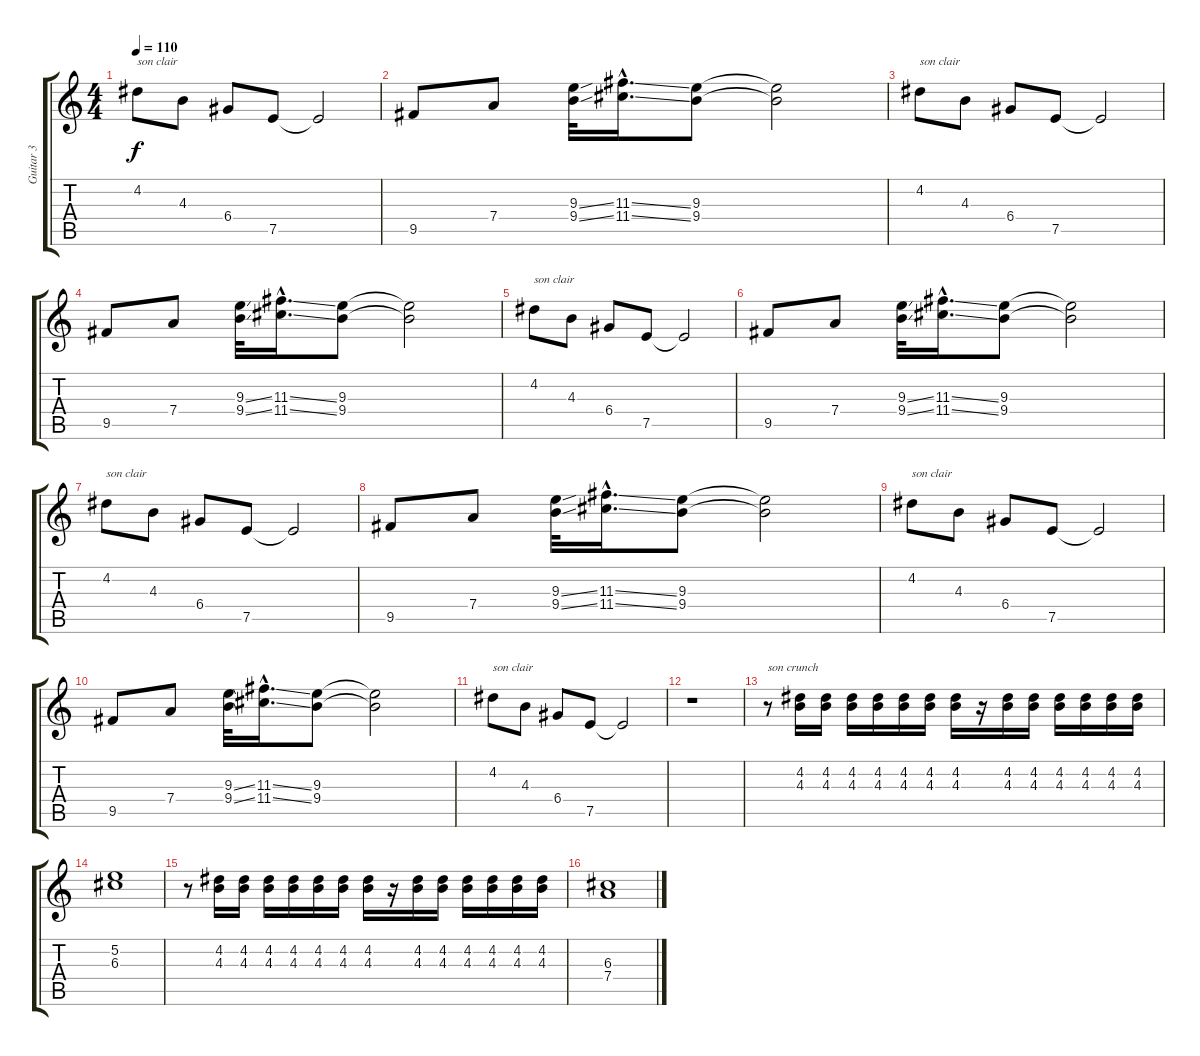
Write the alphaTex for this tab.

\track ("Guitar 3" "Guitar 3") {instrument electricguitarclean}
\staff {score tabs}
\tuning (E4 B3 G3 D3 A2 E2) {hide}
\ts (4 4)
\tempo 110
\clef g2
\ks c
4.2.8{txt "son clair" dy f} 4.3.8 6.4.8 7.5.8 7.5{t}.2 |
9.5.8 7.4.8 (9.3{ss} 9.4{ss}).32 (11.3{ss hac} 11.4{ss hac}).16{d} (9.3 9.4).8 (9.3{t} 9.4{t}).2 |
4.2.8{txt "son clair"} 4.3.8 6.4.8 7.5.8 7.5{t}.2 |
9.5.8 7.4.8 (9.3{ss} 9.4{ss}).32 (11.3{ss hac} 11.4{ss hac}).16{d} (9.3 9.4).8 (9.3{t} 9.4{t}).2 |
4.2.8{txt "son clair"} 4.3.8 6.4.8 7.5.8 7.5{t}.2 |
9.5.8 7.4.8 (9.3{ss} 9.4{ss}).32 (11.3{ss hac} 11.4{ss hac}).16{d} (9.3 9.4).8 (9.3{t} 9.4{t}).2 |
4.2.8{txt "son clair"} 4.3.8 6.4.8 7.5.8 7.5{t}.2 |
9.5.8 7.4.8 (9.3{ss} 9.4{ss}).32 (11.3{ss hac} 11.4{ss hac}).16{d} (9.3 9.4).8 (9.3{t} 9.4{t}).2 |
4.2.8{txt "son clair"} 4.3.8 6.4.8 7.5.8 7.5{t}.2 |
9.5.8 7.4.8 (9.3{ss} 9.4{ss}).32 (11.3{ss hac} 11.4{ss hac}).16{d} (9.3 9.4).8 (9.3{t} 9.4{t}).2 |
4.2.8{txt "son clair"} 4.3.8 6.4.8 7.5.8 7.5{t}.2 |
r.1 |
r.8{txt "son crunch"} (4.2 4.3).16 (4.2 4.3).16 (4.2 4.3).16 (4.2 4.3).16 (4.2 4.3).16 (4.2 4.3).16 (4.2 4.3).16 r.16 (4.2 4.3).16 (4.2 4.3).16 (4.2 4.3).16 (4.2 4.3).16 (4.2 4.3).16 (4.2 4.3).16 |
(5.2 6.3).1 |
r.8 (4.2 4.3).16 (4.2 4.3).16 (4.2 4.3).16 (4.2 4.3).16 (4.2 4.3).16 (4.2 4.3).16 (4.2 4.3).16 r.16 (4.2 4.3).16 (4.2 4.3).16 (4.2 4.3).16 (4.2 4.3).16 (4.2 4.3).16 (4.2 4.3).16 |
(6.3 7.4).1
